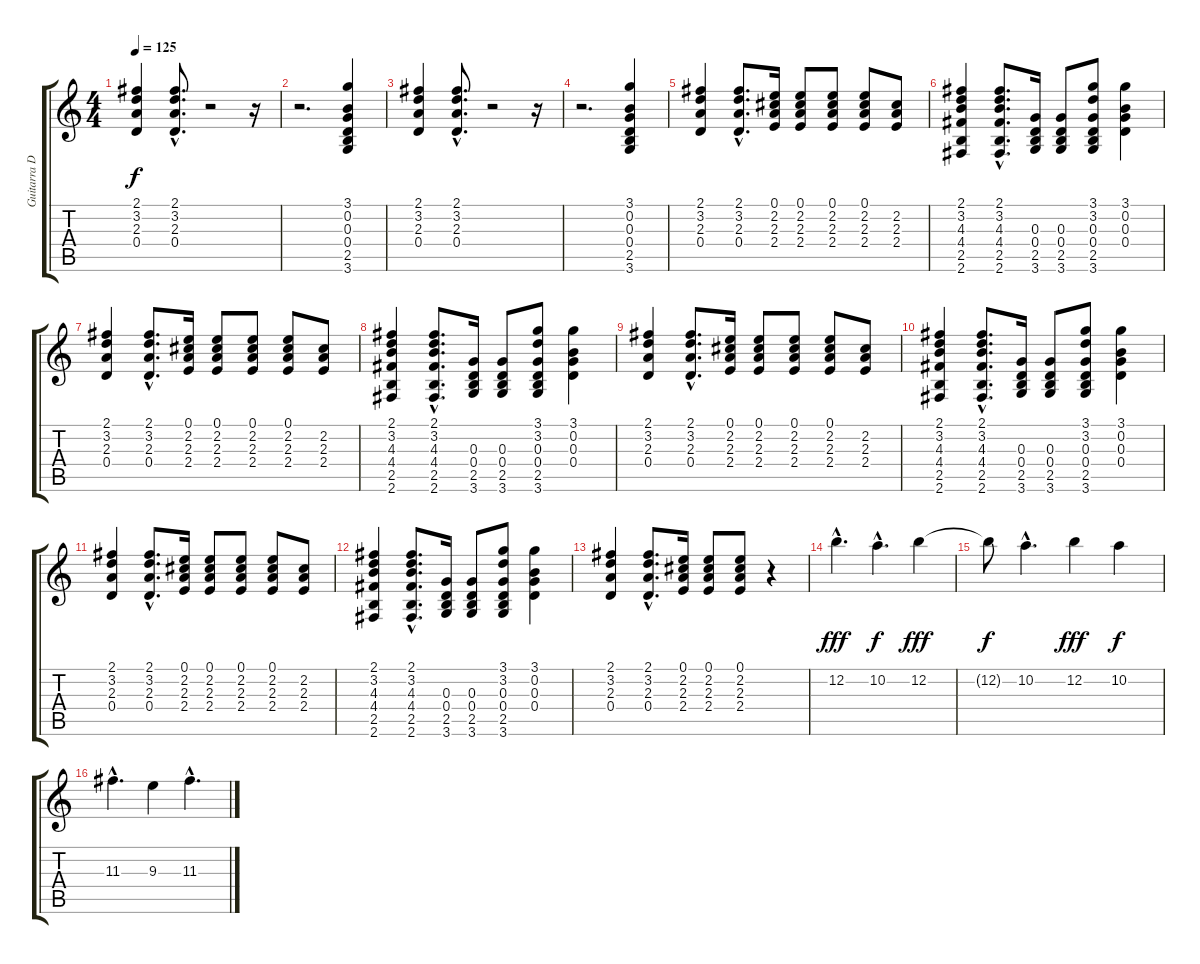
\track ("Guitarra Distorsionada" "Guitarra D") {instrument distortionguitar}
\staff {score tabs}
\tuning (E4 B3 G3 D3 A2 E2) {hide}
\ts (4 4)
\tempo 125
\clef g2
\ks c
(2.1 3.2 2.3 0.4).4{dy f} (2.1{hac} 3.2{hac} 2.3{hac} 0.4{hac}).8{d} r.2 r.16 |
r.2{d} (3.1 0.2 0.3 0.4 2.5 3.6).4 |
(2.1 3.2 2.3 0.4).4 (2.1{hac} 3.2{hac} 2.3{hac} 0.4{hac}).8{d} r.2 r.16 |
r.2{d} (3.1 0.2 0.3 0.4 2.5 3.6).4 |
(2.1 3.2 2.3 0.4).4 (2.1{hac} 3.2{hac} 2.3{hac} 0.4{hac}).8{d} (0.1 2.2 2.3 2.4).16 (0.1 2.2 2.3 2.4).8 (0.1 2.2 2.3 2.4).8 (0.1 2.2 2.3 2.4).8 (2.2 2.3 2.4).8 |
(2.1 3.2 4.3 4.4 2.5 2.6).4 (2.1{hac} 3.2{hac} 4.3{hac} 4.4{hac} 2.5{hac} 2.6{hac}).8{d} (0.3 0.4 2.5 3.6).16 (0.3 0.4 2.5 3.6).8 (3.1 3.2 0.3 0.4 2.5 3.6).8 (3.1 0.2 0.3 0.4).4 |
(2.1 3.2 2.3 0.4).4 (2.1{hac} 3.2{hac} 2.3{hac} 0.4{hac}).8{d} (0.1 2.2 2.3 2.4).16 (0.1 2.2 2.3 2.4).8 (0.1 2.2 2.3 2.4).8 (0.1 2.2 2.3 2.4).8 (2.2 2.3 2.4).8 |
(2.1 3.2 4.3 4.4 2.5 2.6).4 (2.1{hac} 3.2{hac} 4.3{hac} 4.4{hac} 2.5{hac} 2.6{hac}).8{d} (0.3 0.4 2.5 3.6).16 (0.3 0.4 2.5 3.6).8 (3.1 3.2 0.3 0.4 2.5 3.6).8 (3.1 0.2 0.3 0.4).4 |
(2.1 3.2 2.3 0.4).4 (2.1{hac} 3.2{hac} 2.3{hac} 0.4{hac}).8{d} (0.1 2.2 2.3 2.4).16 (0.1 2.2 2.3 2.4).8 (0.1 2.2 2.3 2.4).8 (0.1 2.2 2.3 2.4).8 (2.2 2.3 2.4).8 |
(2.1 3.2 4.3 4.4 2.5 2.6).4 (2.1{hac} 3.2{hac} 4.3{hac} 4.4{hac} 2.5{hac} 2.6{hac}).8{d} (0.3 0.4 2.5 3.6).16 (0.3 0.4 2.5 3.6).8 (3.1 3.2 0.3 0.4 2.5 3.6).8 (3.1 0.2 0.3 0.4).4 |
(2.1 3.2 2.3 0.4).4 (2.1{hac} 3.2{hac} 2.3{hac} 0.4{hac}).8{d} (0.1 2.2 2.3 2.4).16 (0.1 2.2 2.3 2.4).8 (0.1 2.2 2.3 2.4).8 (0.1 2.2 2.3 2.4).8 (2.2 2.3 2.4).8 |
(2.1 3.2 4.3 4.4 2.5 2.6).4 (2.1{hac} 3.2{hac} 4.3{hac} 4.4{hac} 2.5{hac} 2.6{hac}).8{d} (0.3 0.4 2.5 3.6).16 (0.3 0.4 2.5 3.6).8 (3.1 3.2 0.3 0.4 2.5 3.6).8 (3.1 0.2 0.3 0.4).4 |
(2.1 3.2 2.3 0.4).4 (2.1{hac} 3.2{hac} 2.3{hac} 0.4{hac}).8{d} (0.1 2.2 2.3 2.4).16 (0.1 2.2 2.3 2.4).8 (0.1 2.2 2.3 2.4).8 r.4 |
12.2{hac}.4{d dy fff} 10.2{hac}.4{d dy f} 12.2.4{dy fff} |
12.2{t}.8{dy f} 10.2{hac}.4{d} 12.2.4{dy fff} 10.2.4{dy f} |
11.3{hac}.4{d} 9.3.4 11.3{hac}.4{d}
